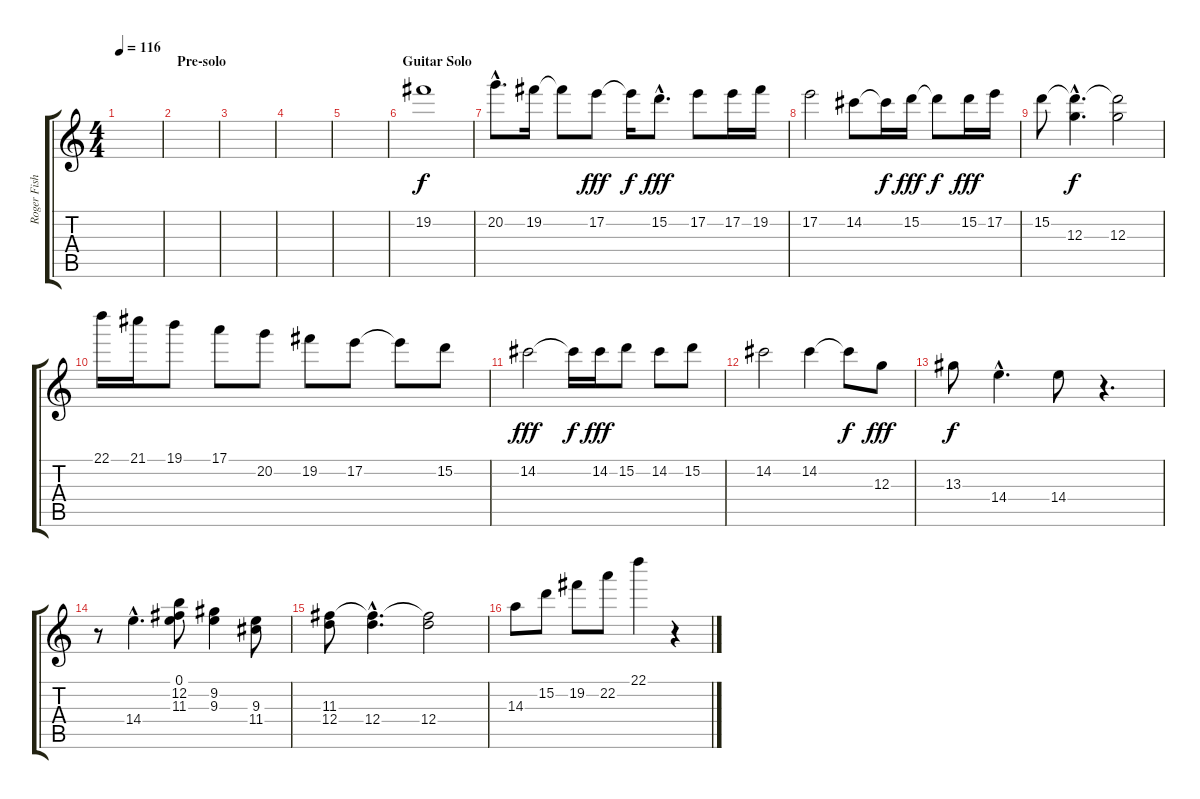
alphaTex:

\track ("Roger Fisher 1" "Roger Fish") {instrument electricguitarclean}
\staff {score tabs}
\tuning (E4 B3 G3 D3 A2 E2) {hide}
\ts (4 4)
\tempo 116
\clef g2
\ks c
|
\section ("" "Pre-solo")
|
|
|
|
\section ("" "Guitar Solo")
19.2.1 |
20.2{hac}.8{d} 19.2.16 19.2{t}.8{dy f} 17.2.8{dy fff} 17.2{t}.16{dy f} 15.2{hac}.8{d dy fff} 17.2.8 17.2.16 19.2.16 |
17.2.2 14.2.8 14.2{t}.16{dy f} 15.2.16{dy fff} 15.2{t}.8{dy f} 15.2.16{dy fff} 17.2.16 |
15.2.8 (15.2{hac t} 12.3{hac}).4{d dy f} (15.2{t} 12.3).2 |
22.1.16 21.1.16 19.1.8 17.1.8 20.2.8 19.2.8 17.2.8 17.2{t}.8 15.2.8 |
14.2.2{dy fff} 14.2{t}.16{dy f} 14.2.16{dy fff} 15.2.8 14.2.8 15.2.8 |
14.2.2 14.2.4 14.2{t}.8{dy f} 12.3.8{dy fff} |
13.3.8{dy f} 14.4{hac}.4{d} 14.4.8 r.4{d} |
r.8 14.4{hac}.4{d} (0.1 12.2 11.3).8 (9.2 9.3).4 (9.3 11.4).8 |
(11.3 12.4).8 (11.3{hac t} 12.4{hac}).4{d} (11.3{t} 12.4).2 |
14.3.8 15.2.8 19.2.8 22.2.8 22.1.4 r.4
